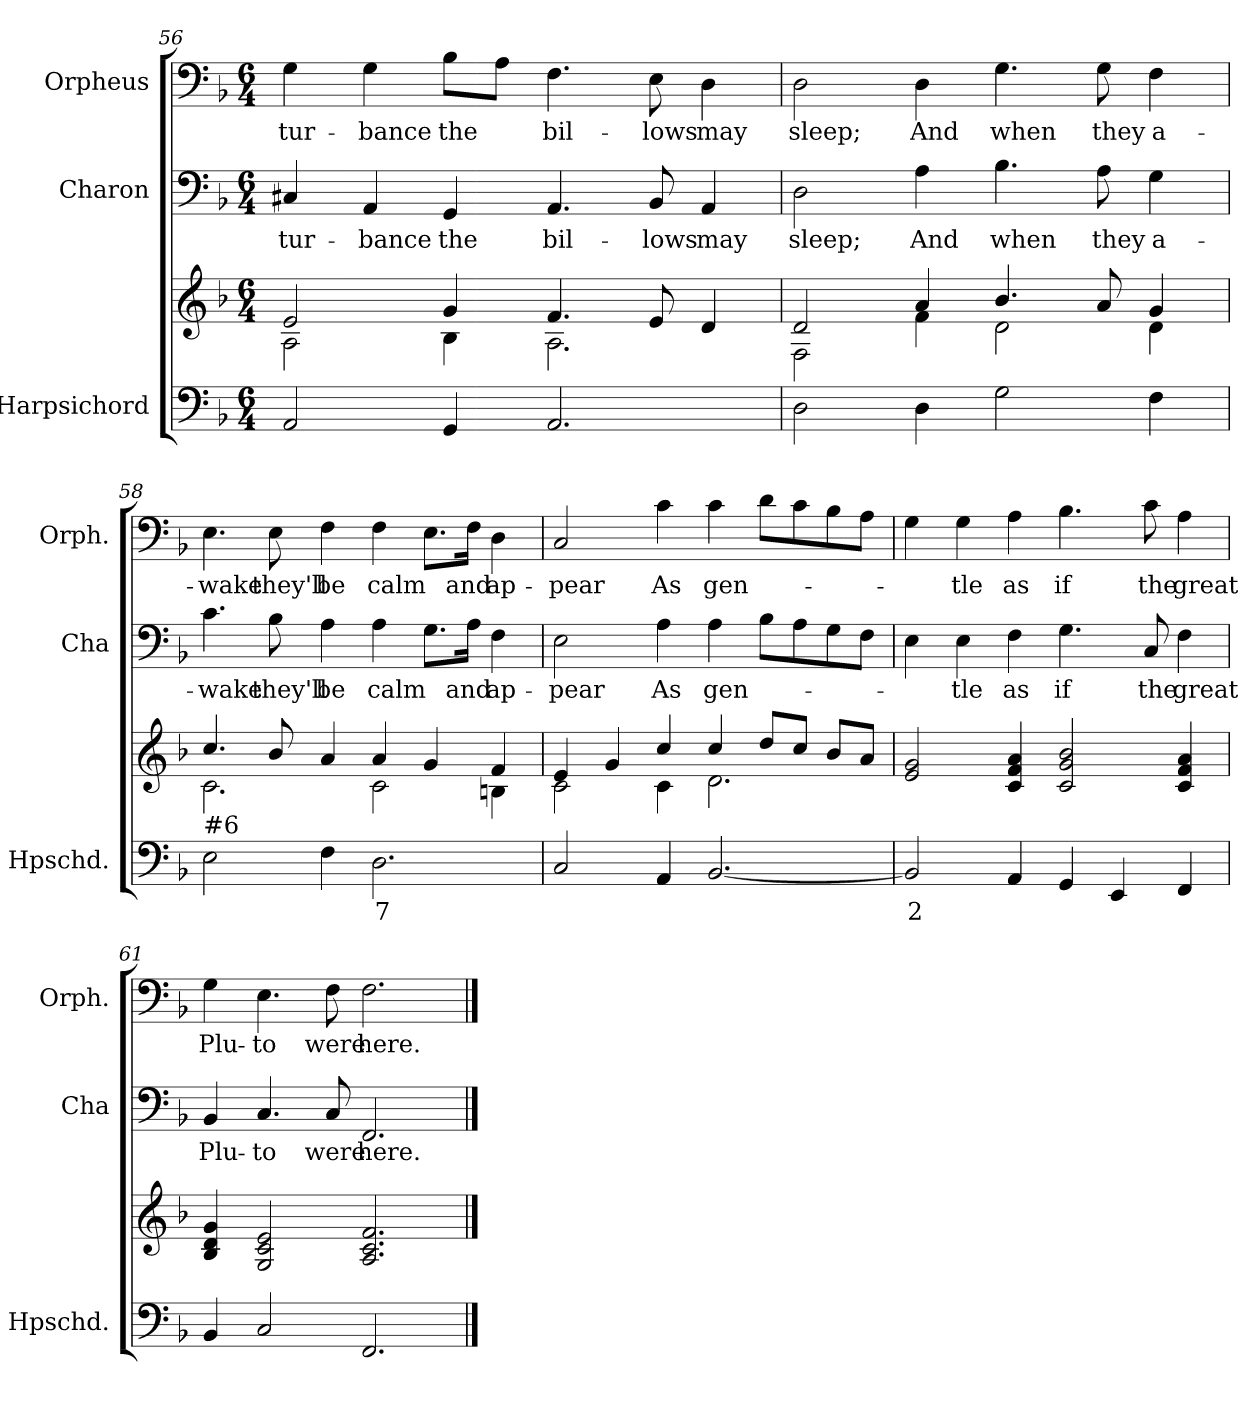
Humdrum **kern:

**kern	**text	**kern	**kern	**text	**kern	**text
*part3	*part3	*part3	*part2	*part2	*part1	*part1
*staff4	*staff4	*staff3	*staff2	*staff2	*staff1	*staff1
*I"Harpsichord	*	*	*I"Charon	*	*I"Orpheus	*
*I'Hpschd.	*	*	*I'Cha	*	*I'Orph.	*
*clefF4	*	*clefG2	*clefF4	*	*clefF4	*
*k[b-]	*	*k[b-]	*k[b-]	*	*k[b-]	*
*F:	*	*F:	*F:	*	*F:	*
*M6/4	*	*M6/4	*M6/4	*	*M6/4	*
=56	=56	=56	=56	=56	=56	=56
*	*	*^	*	*	*	*
!	!	!	!	!	!LO:LY:b	!	!LO:LY:b
2AA/	.	2e/	2A\	4C#X/	-tur-	4G\	-tur-
!	!	!	!	!	!LO:LY:b	!	!LO:LY:b
.	.	.	.	4AA/	-bance	4G\	-bance
!	!	!	!	!	!LO:LY:b	!	!LO:LY:b
4GG/	.	4g/	4B-\	4GG/	the	8B-\L	the
.	.	.	.	.	.	8A\J	.
!	!	!	!	!	!LO:LY:b	!	!LO:LY:b
2.AA/	.	4.f/	2.A\	4.AA/	bil-	4.F\	bil-
!	!	!	!	!	!LO:LY:b	!	!LO:LY:b
.	.	8e/	.	8BB-/	-lows	8E\	-lows
!	!	!	!	!	!LO:LY:b	!	!LO:LY:b
.	.	4d/	.	4AA/	may	4D\	may
!!LO:LB:g=z
=57	=57	=57	=57	=57	=57	=57	=57
!	!	!	!	!	!LO:LY:b	!	!LO:LY:b
2D\	.	2d/	2F\	2D\	sleep;	2D\	sleep;
!	!	!	!	!	!LO:LY:b	!	!LO:LY:b
4D\	.	4a/	4f\	4A\	And	4D\	And
!	!	!	!	!	!LO:LY:b	!	!LO:LY:b
2G\	.	4.b-/	2d\	4.B-\	when	4.G\	when
!	!	!	!	!	!LO:LY:b	!	!LO:LY:b
.	.	8a/	.	8A\	they	8G\	they
!	!	!	!	!	!LO:LY:b	!	!LO:LY:b
4F\	.	4g/	4d\	4G\	a-	4F\	a-
!!LO:PB:g=z
=58	=58	=58	=58	=58	=58	=58	=58
!LO:TX:a:t=#6	!	!	!	!	!	!	!
!	!	!	!	!	!LO:LY:b	!	!LO:LY:b
2E\	.	4.cc/	2.c\	4.c\	-wake	4.E\	-wake
!	!	!	!	!	!LO:LY:b	!	!LO:LY:b
.	.	8b-/	.	8B-\	they'll	8E\	they'll
!	!	!	!	!	!LO:LY:b	!	!LO:LY:b
4F\	.	4a/	.	4A\	be	4F\	be
!	!LO:LY:b	!	!	!	!LO:LY:b	!	!LO:LY:b
2.D\	7	4a/	2c\	4A\	calm	4F\	calm
.	.	4g/	.	8.G\L	.	8.E\L	.
!	!	!	!	!	!LO:LY:b	!	!LO:LY:b
.	.	.	.	16A\Jk	and	16F\Jk	and
!	!	!	!	!	!LO:LY:b	!	!LO:LY:b
.	.	4f/	4Bn\	4F\	ap-	4D\	ap-
=59	=59	=59	=59	=59	=59	=59	=59
!	!	!	!	!	!LO:LY:b	!	!LO:LY:b
2C/	.	4e/	2c\	2E\	-pear	2C/	-pear
.	.	4g/	.	.	.	.	.
!	!	!	!	!	!LO:LY:b	!	!LO:LY:b
4AA/	.	4cc/	4c\	4A\	As	4c\	As
!	!	!	!	!	!LO:LY:b	!	!LO:LY:b
[2.BB-/	.	4cc/	2.d\	4A\	gen-	4c\	gen-
.	.	8dd/L	.	8B-\L	.	8d\L	.
.	.	8cc/J	.	8A\	.	8c\	.
.	.	8b-/L	.	8G\	.	8B-\	.
.	.	8a/J	.	8F\J	.	8A\J	.
*	*	*v	*v	*	*	*	*
=60	=60	=60	=60	=60	=60	=60
!	!LO:LY:b	!	!	!	!	!
2BB-/]	2	2e/ 2g/	4E\	.	4G\	.
!	!	!	!	!LO:LY:b	!	!LO:LY:b
.	.	.	4E\	-tle	4G\	-tle
!	!	!	!	!LO:LY:b	!	!LO:LY:b
4AA/	.	4c/ 4f/ 4a/	4F\	as	4A\	as
!	!	!	!	!LO:LY:b	!	!LO:LY:b
4GG/	.	2c/ 2g/ 2b-/	4.G\	if	4.B-\	if
4EE/	.	.	.	.	.	.
!	!	!	!	!LO:LY:b	!	!LO:LY:b
.	.	.	8C/	the	8c\	the
!	!	!	!	!LO:LY:b	!	!LO:LY:b
4FF/	.	4c/ 4f/ 4a/	4F\	great	4A\	great
=61	=61	=61	=61	=61	=61	=61
!	!	!	!	!LO:LY:b	!	!LO:LY:b
4BB-/	.	4B-/ 4d/ 4g/	4BB-/	Plu-	4G\	Plu-
!	!	!	!	!LO:LY:b	!	!LO:LY:b
2C/	.	2G/ 2c/ 2e/	4.C/	-to	4.E\	-to
!	!	!	!	!LO:LY:b	!	!LO:LY:b
.	.	.	8C/	were	8F\	were
!	!	!	!	!LO:LY:b	!	!LO:LY:b
2.FF/	.	2.A/ 2.c/ 2.f/	2.FF/	here.	2.F\	here.
==	==	==	==	==	==	==
*-	*-	*-	*-	*-	*-	*-
